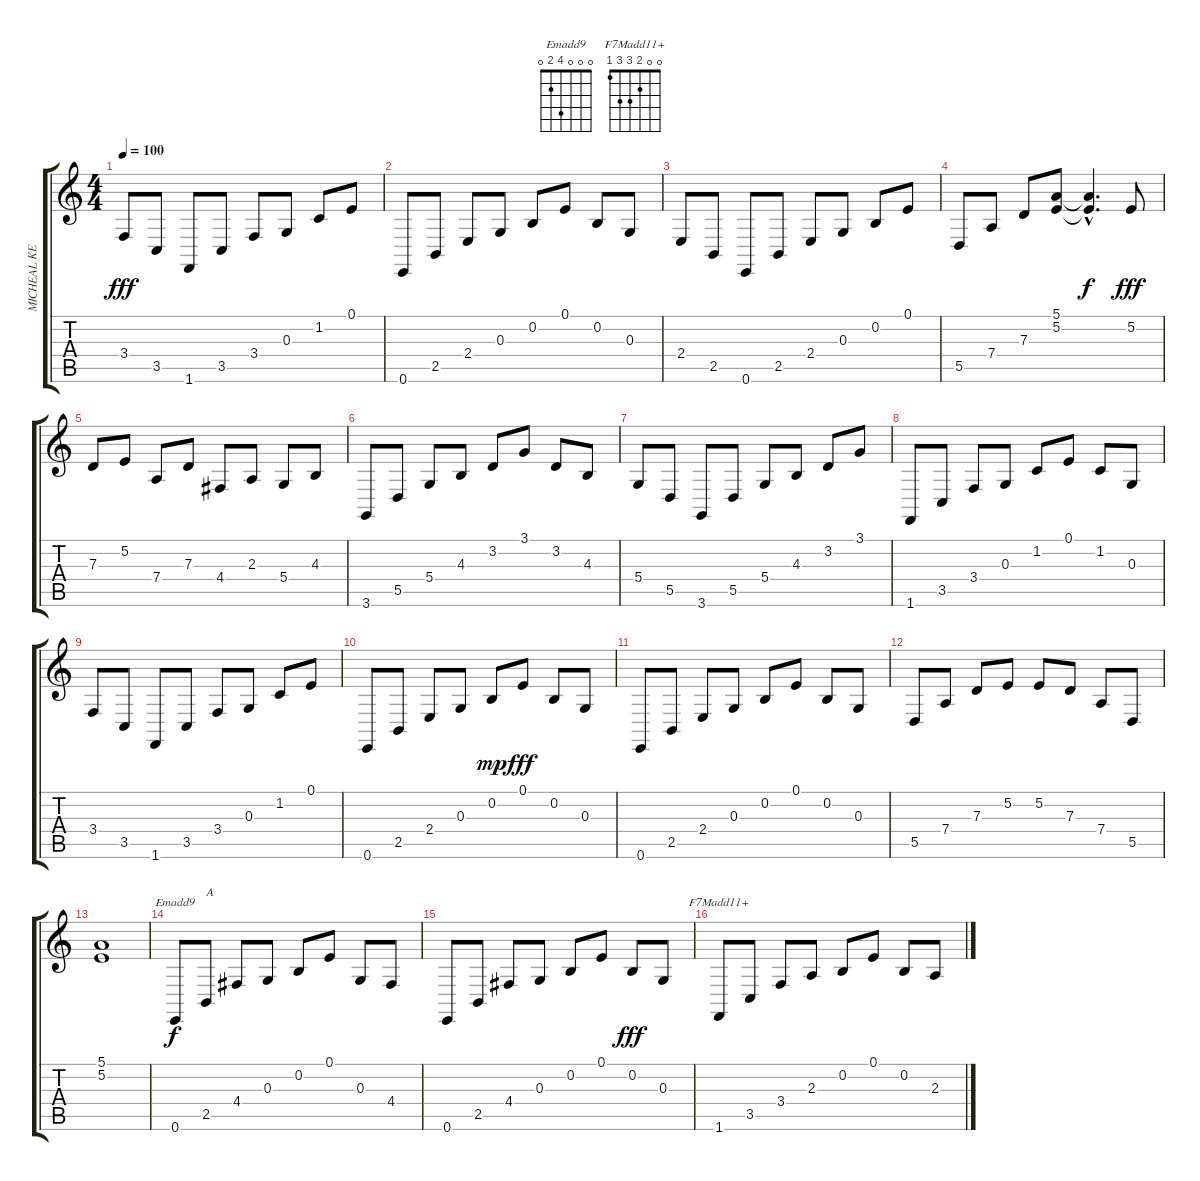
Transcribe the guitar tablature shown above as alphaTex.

\track ("MICHEAL KENNEALY" "MICHEAL KE") {instrument sitar}
\staff {score tabs}
\tuning (E4 B3 G3 D3 A2 E2) {hide}
\chord ("Emadd9" 0 0 0 4 2 0)
\chord ("F7Madd11+" 0 0 2 3 3 1)
\ts (4 4)
\tempo 100
\clef g2
\ks c
3.4.8{dy fff} 3.5.8 1.6.8 3.5.8 3.4.8 0.3.8 1.2.8 0.1.8 |
0.6.8 2.5.8 2.4.8 0.3.8 0.2.8 0.1.8 0.2.8 0.3.8 |
2.4.8 2.5.8 0.6.8 2.5.8 2.4.8 0.3.8 0.2.8 0.1.8 |
5.5.8 7.4.8 7.3.8 (5.1 5.2).8 (5.1{hac t} 5.2{hac t}).4{d dy f} 5.2.8{dy fff} |
7.3.8 5.2.8 7.4.8 7.3.8 4.4.8 2.3.8 5.4.8 4.3.8 |
3.6.8 5.5.8 5.4.8 4.3.8 3.2.8 3.1.8 3.2.8 4.3.8 |
5.4.8 5.5.8 3.6.8 5.5.8 5.4.8 4.3.8 3.2.8 3.1.8 |
1.6.8 3.5.8 3.4.8 0.3.8 1.2.8 0.1.8 1.2.8 0.3.8 |
3.4.8 3.5.8 1.6.8 3.5.8 3.4.8 0.3.8 1.2.8 0.1.8 |
0.6.8 2.5.8 2.4.8 0.3.8 0.2.8{dy mp} 0.1.8{dy fff} 0.2.8 0.3.8 |
0.6.8 2.5.8 2.4.8 0.3.8 0.2.8 0.1.8 0.2.8 0.3.8 |
5.5.8 7.4.8 7.3.8 5.2.8 5.2.8 7.3.8 7.4.8 5.5.8 |
(5.1 5.2).1 |
0.6.8{ch "Emadd9" dy f} 2.5.8{txt "A"} 4.4.8 0.3.8 0.2.8 0.1.8 0.3.8 4.4.8 |
0.6.8 2.5.8 4.4.8 0.3.8 0.2.8 0.1.8 0.2.8{dy fff} 0.3.8 |
1.6.8{ch "F7Madd11+"} 3.5.8 3.4.8 2.3.8 0.2.8 0.1.8 0.2.8 2.3.8
